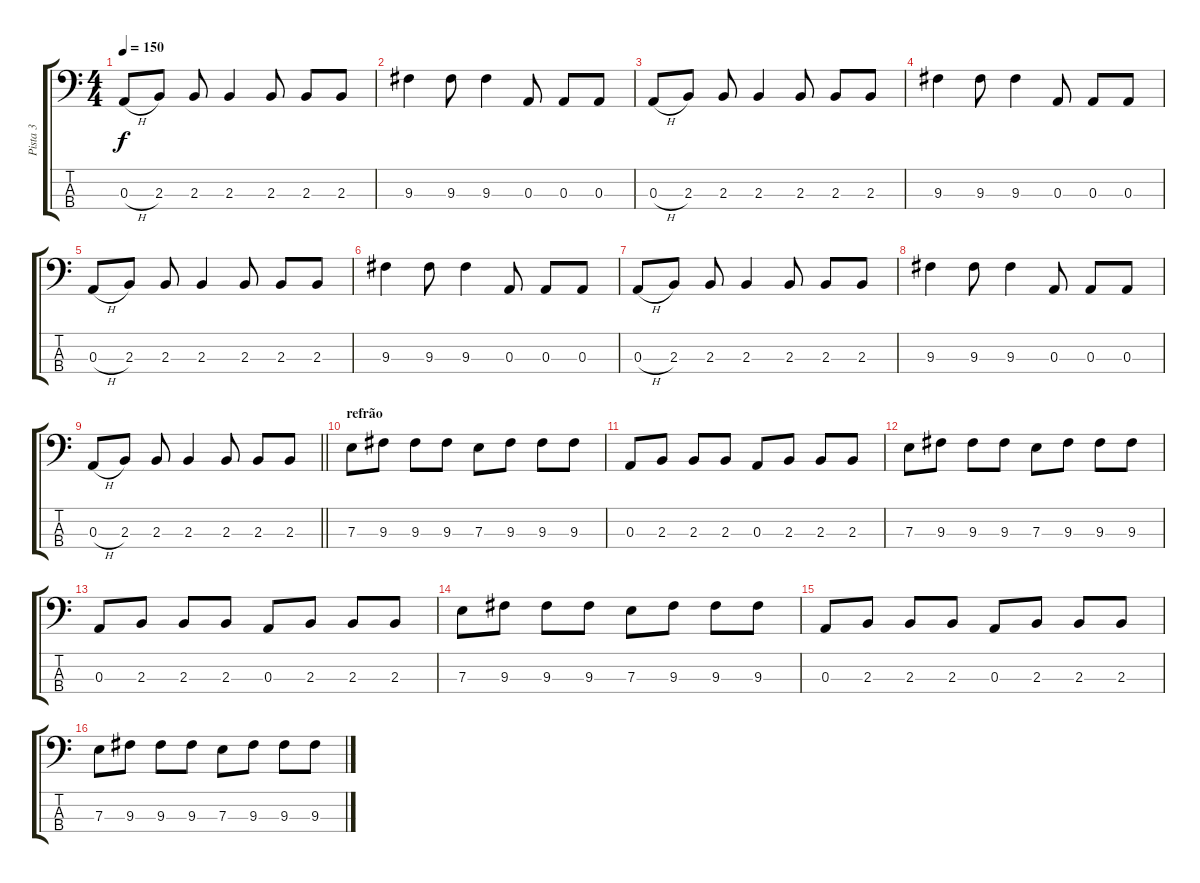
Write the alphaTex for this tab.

\track ("Pista 3" "Pista 3") {instrument electricbassfinger}
\staff {score tabs}
\tuning (G2 D2 A1 E1) {hide}
\ts (4 4)
\tempo 150
\clef f4
\ks c
0.3{h}.8{dy f} 2.3.8 2.3.8 2.3.4 2.3.8 2.3.8 2.3.8 |
9.3.4 9.3.8 9.3.4 0.3.8 0.3.8 0.3.8 |
0.3{h}.8 2.3.8 2.3.8 2.3.4 2.3.8 2.3.8 2.3.8 |
9.3.4 9.3.8 9.3.4 0.3.8 0.3.8 0.3.8 |
0.3{h}.8 2.3.8 2.3.8 2.3.4 2.3.8 2.3.8 2.3.8 |
9.3.4 9.3.8 9.3.4 0.3.8 0.3.8 0.3.8 |
0.3{h}.8 2.3.8 2.3.8 2.3.4 2.3.8 2.3.8 2.3.8 |
9.3.4 9.3.8 9.3.4 0.3.8 0.3.8 0.3.8 |
\barLineRight lightlight
0.3{h}.8 2.3.8 2.3.8 2.3.4 2.3.8 2.3.8 2.3.8 |
\section ("" "refrão")
7.3.8 9.3.8 9.3.8 9.3.8 7.3.8 9.3.8 9.3.8 9.3.8 |
0.3.8 2.3.8 2.3.8 2.3.8 0.3.8 2.3.8 2.3.8 2.3.8 |
7.3.8 9.3.8 9.3.8 9.3.8 7.3.8 9.3.8 9.3.8 9.3.8 |
0.3.8 2.3.8 2.3.8 2.3.8 0.3.8 2.3.8 2.3.8 2.3.8 |
7.3.8 9.3.8 9.3.8 9.3.8 7.3.8 9.3.8 9.3.8 9.3.8 |
0.3.8 2.3.8 2.3.8 2.3.8 0.3.8 2.3.8 2.3.8 2.3.8 |
7.3.8 9.3.8 9.3.8 9.3.8 7.3.8 9.3.8 9.3.8 9.3.8
